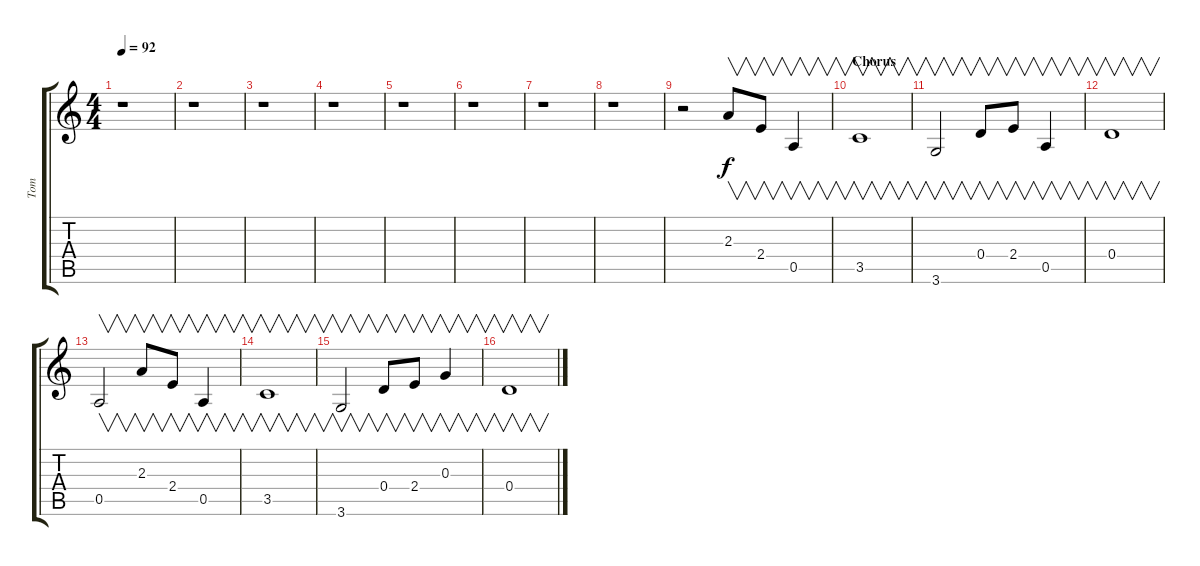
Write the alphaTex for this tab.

\track ("Tom" "Tom") {instrument distortionguitar}
\staff {score tabs}
\tuning (E4 B3 G3 D3 A2 E2) {hide}
\ts (4 4)
\tempo 92
\clef g2
\ks c
r.1{dy f} |
r.1 |
r.1 |
r.1 |
r.1 |
r.1 |
r.1 |
r.1 |
r.2 2.3.8{v} 2.4.8{v} 0.5.4{v} |
\section ("" "Chorus")
3.5.1{v} |
3.6.2{v} 0.4.8{v} 2.4.8{v} 0.5.4{v} |
0.4.1{v} |
0.5.2{v} 2.3.8{v} 2.4.8{v} 0.5.4{v} |
3.5.1{v} |
3.6.2{v} 0.4.8{v} 2.4.8{v} 0.3.4{v} |
0.4.1{v}
